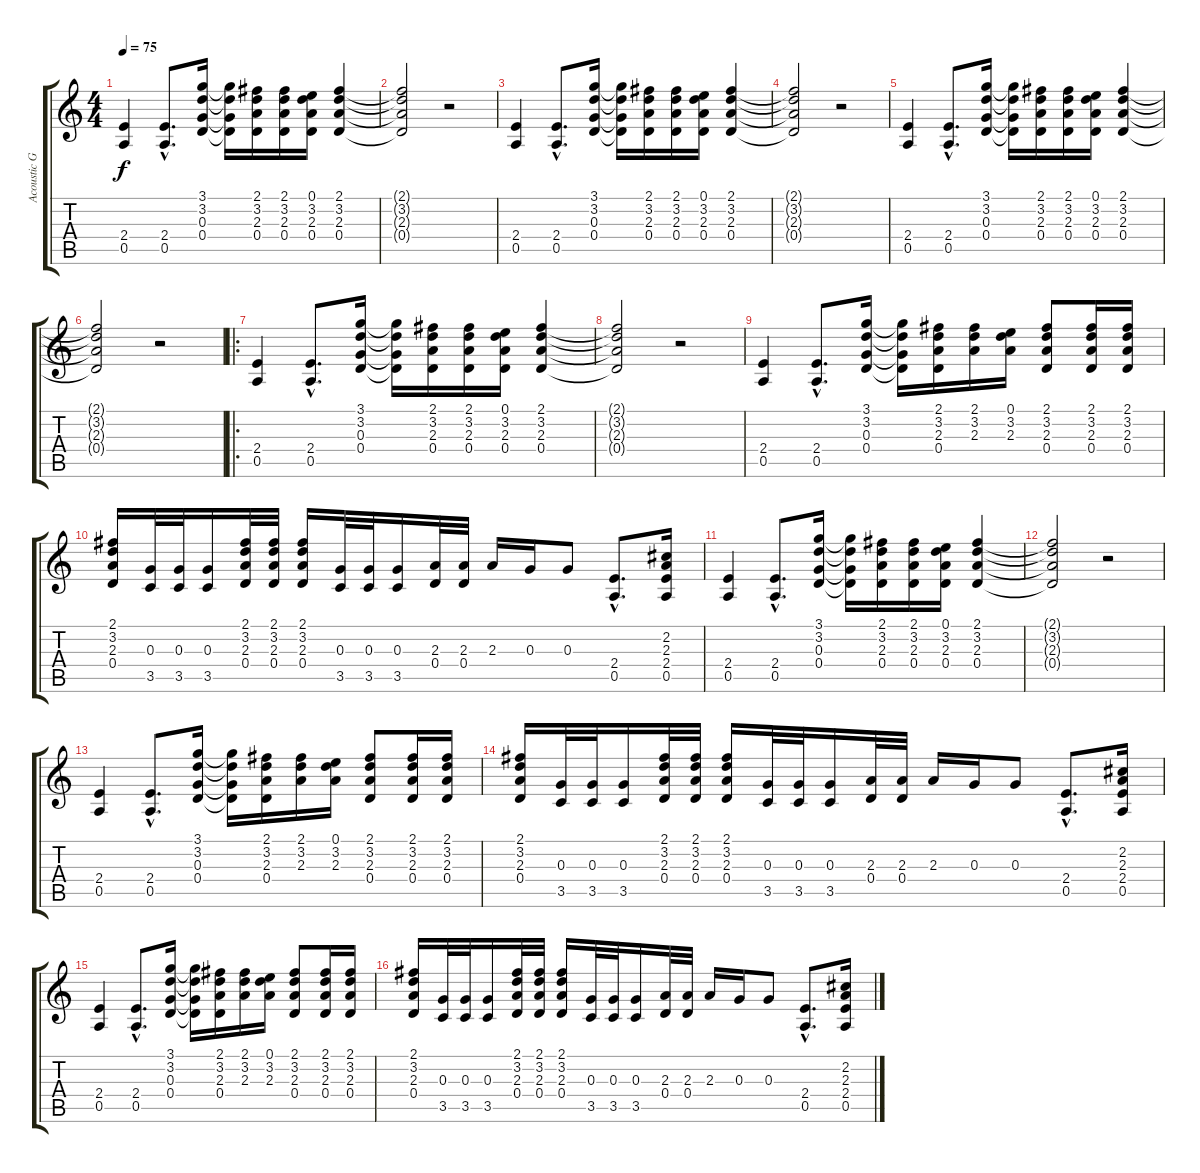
\track ("Acoustic Guitar I" "Acoustic G") {instrument acousticguitarsteel}
\staff {score tabs}
\tuning (E4 B3 G3 D3 A2 E2) {hide}
\ts (4 4)
\tempo 75
\clef g2
\ks c
(2.4 0.5).4{dy f} (2.4{hac} 0.5{hac}).8{d} (3.1 3.2 0.3 0.4).16 (3.1{t} 3.2{t} 0.3{t} 0.4{t}).16 (2.1 3.2 2.3 0.4).16 (2.1 3.2 2.3 0.4).16 (0.1 3.2 2.3 0.4).16 (2.1 3.2 2.3 0.4).4 |
(2.1{t} 3.2{t} 2.3{t} 0.4{t}).2 r.2 |
(2.4 0.5).4 (2.4{hac} 0.5{hac}).8{d} (3.1 3.2 0.3 0.4).16 (3.1{t} 3.2{t} 0.3{t} 0.4{t}).16 (2.1 3.2 2.3 0.4).16 (2.1 3.2 2.3 0.4).16 (0.1 3.2 2.3 0.4).16 (2.1 3.2 2.3 0.4).4 |
(2.1{t} 3.2{t} 2.3{t} 0.4{t}).2 r.2 |
(2.4 0.5).4 (2.4{hac} 0.5{hac}).8{d} (3.1 3.2 0.3 0.4).16 (3.1{t} 3.2{t} 0.3{t} 0.4{t}).16 (2.1 3.2 2.3 0.4).16 (2.1 3.2 2.3 0.4).16 (0.1 3.2 2.3 0.4).16 (2.1 3.2 2.3 0.4).4 |
(2.1{t} 3.2{t} 2.3{t} 0.4{t}).2 r.2 |
\ro
(2.4 0.5).4 (2.4{hac} 0.5{hac}).8{d} (3.1 3.2 0.3 0.4).16 (3.1{t} 3.2{t} 0.3{t} 0.4{t}).16 (2.1 3.2 2.3 0.4).16 (2.1 3.2 2.3 0.4).16 (0.1 3.2 2.3 0.4).16 (2.1 3.2 2.3 0.4).4 |
(2.1{t} 3.2{t} 2.3{t} 0.4{t}).2 r.2 |
(2.4 0.5).4 (2.4{hac} 0.5{hac}).8{d} (3.1 3.2 0.3 0.4).16 (3.1{t} 3.2{t} 0.3{t} 0.4{t}).16 (2.1 3.2 2.3 0.4).16 (2.1 3.2 2.3).16 (0.1 3.2 2.3).16 (2.1 3.2 2.3 0.4).8 (2.1 3.2 2.3 0.4).16 (2.1 3.2 2.3 0.4).16 |
(2.1 3.2 2.3 0.4).16 (0.3 3.5).32 (0.3 3.5).32 (0.3 3.5).16 (2.1 3.2 2.3 0.4).32 (2.1 3.2 2.3 0.4).32 (2.1 3.2 2.3 0.4).16 (0.3 3.5).32 (0.3 3.5).32 (0.3 3.5).16 (2.3 0.4).32 (2.3 0.4).32 2.3.16 0.3.16 0.3.8 (2.4{hac} 0.5{hac}).8{d} (2.2 2.3 2.4 0.5).16 |
(2.4 0.5).4 (2.4{hac} 0.5{hac}).8{d} (3.1 3.2 0.3 0.4).16 (3.1{t} 3.2{t} 0.3{t} 0.4{t}).16 (2.1 3.2 2.3 0.4).16 (2.1 3.2 2.3 0.4).16 (0.1 3.2 2.3 0.4).16 (2.1 3.2 2.3 0.4).4 |
(2.1{t} 3.2{t} 2.3{t} 0.4{t}).2 r.2 |
(2.4 0.5).4 (2.4{hac} 0.5{hac}).8{d} (3.1 3.2 0.3 0.4).16 (3.1{t} 3.2{t} 0.3{t} 0.4{t}).16 (2.1 3.2 2.3 0.4).16 (2.1 3.2 2.3).16 (0.1 3.2 2.3).16 (2.1 3.2 2.3 0.4).8 (2.1 3.2 2.3 0.4).16 (2.1 3.2 2.3 0.4).16 |
(2.1 3.2 2.3 0.4).16 (0.3 3.5).32 (0.3 3.5).32 (0.3 3.5).16 (2.1 3.2 2.3 0.4).32 (2.1 3.2 2.3 0.4).32 (2.1 3.2 2.3 0.4).16 (0.3 3.5).32 (0.3 3.5).32 (0.3 3.5).16 (2.3 0.4).32 (2.3 0.4).32 2.3.16 0.3.16 0.3.8 (2.4{hac} 0.5{hac}).8{d} (2.2 2.3 2.4 0.5).16 |
(2.4 0.5).4 (2.4{hac} 0.5{hac}).8{d} (3.1 3.2 0.3 0.4).16 (3.1{t} 3.2{t} 0.3{t} 0.4{t}).16 (2.1 3.2 2.3 0.4).16 (2.1 3.2 2.3).16 (0.1 3.2 2.3).16 (2.1 3.2 2.3 0.4).8 (2.1 3.2 2.3 0.4).16 (2.1 3.2 2.3 0.4).16 |
(2.1 3.2 2.3 0.4).16 (0.3 3.5).32 (0.3 3.5).32 (0.3 3.5).16 (2.1 3.2 2.3 0.4).32 (2.1 3.2 2.3 0.4).32 (2.1 3.2 2.3 0.4).16 (0.3 3.5).32 (0.3 3.5).32 (0.3 3.5).16 (2.3 0.4).32 (2.3 0.4).32 2.3.16 0.3.16 0.3.8 (2.4{hac} 0.5{hac}).8{d} (2.2 2.3 2.4 0.5).16
